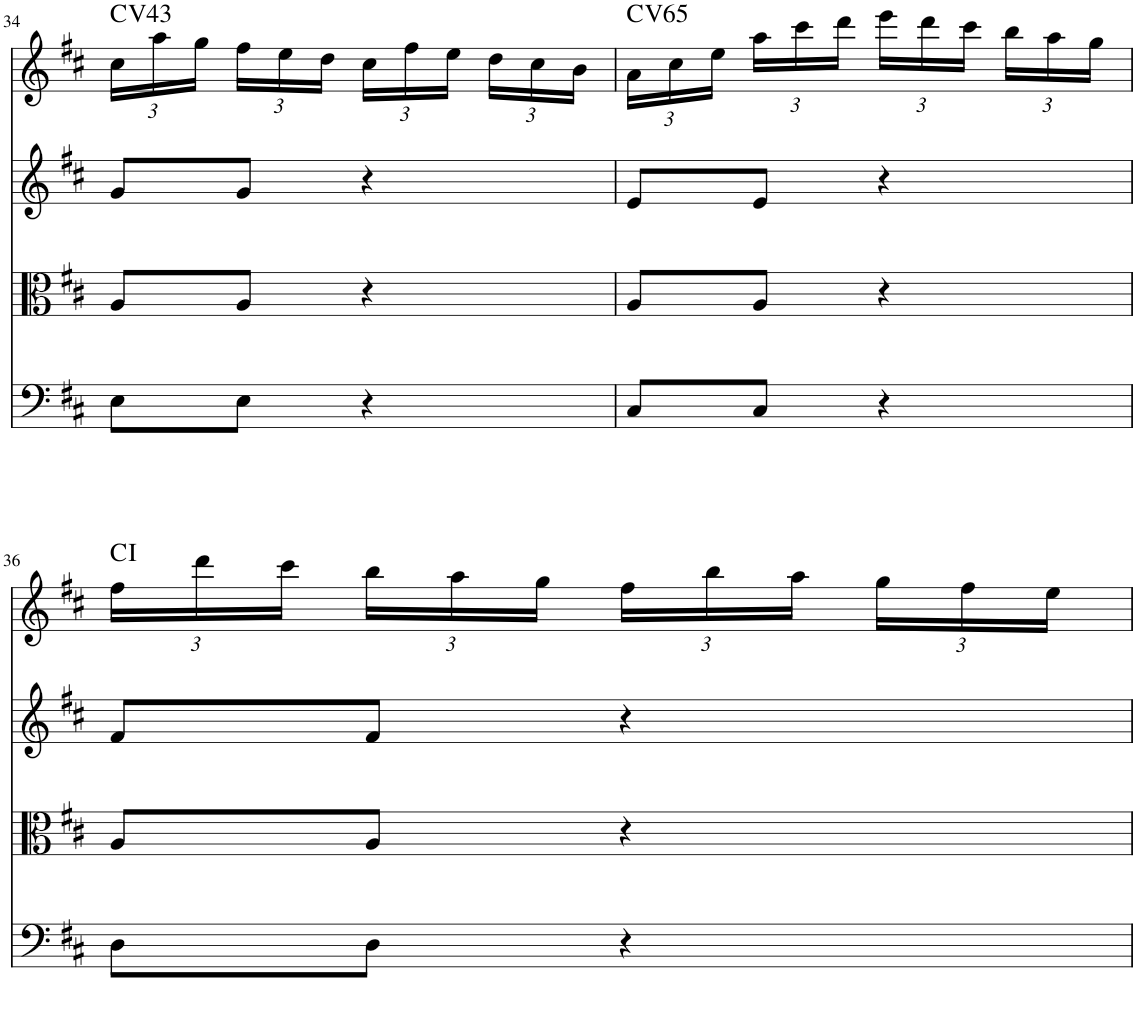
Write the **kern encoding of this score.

**kern	**kern	**kern	**kern	**harte
*part4	*part3	*part2	*part1	*part1
*staff4	*staff3	*staff2	*staff1	*
*I"Violoncello	*I"Viola	*I"Violin 2	*I"Violin 1	*
*I'Vc	*I'Vla	*I'Vln	*I'Vln	*
!!LO:PB:g=z
*clefF4	*clefC3	*clefG2	*clefG2	*
*k[f#c#]	*k[f#c#]	*k[f#c#]	*k[f#c#]	*
*D:	*D:	*D:	*D:	*
*M2/4	*M2/4	*M2/4	*M2/4	*
*	*	*	*Xbrackettup	*
=34	=34	=34	=34	=34
!	!	!	!	!LO:H:kt=43
8E\L	8A/L	8g/L	24cc#\LL	C:maj
.	.	.	24aa\	.
.	.	.	24gg\JJ	.
8E\J	8A/J	8g/J	24ff#\LL	.
.	.	.	24ee\	.
.	.	.	24dd\JJ	.
4r	4r	4r	24cc#\LL	.
.	.	.	24ff#\	.
.	.	.	24ee\JJ	.
.	.	.	24dd\LL	.
.	.	.	24cc#\	.
.	.	.	24b\JJ	.
=35	=35	=35	=35	=35
!	!	!	!	!LO:H:kt=65
8C#/L	8A/L	8e/L	24a\LL	C:maj
.	.	.	24cc#\	.
.	.	.	24ee\JJ	.
8C#/J	8A/J	8e/J	24aa\LL	.
.	.	.	24ccc#\	.
.	.	.	24ddd\JJ	.
4r	4r	4r	24eee\LL	.
.	.	.	24ddd\	.
.	.	.	24ccc#\JJ	.
.	.	.	24bb\LL	.
.	.	.	24aa\	.
.	.	.	24gg\JJ	.
!!LO:LB:g=z
=36	=36	=36	=36	=36
8D\L	8A/L	8f#/L	24ff#\LL	C:maj
.	.	.	24ddd\	.
.	.	.	24ccc#\JJ	.
8D\J	8A/J	8f#/J	24bb\LL	.
.	.	.	24aa\	.
.	.	.	24gg\JJ	.
4r	4r	4r	24ff#\LL	.
.	.	.	24bb\	.
.	.	.	24aa\JJ	.
.	.	.	24gg\LL	.
.	.	.	24ff#\	.
.	.	.	24ee\JJ	.
=	=	=	=	=
*-	*-	*-	*-	*-
